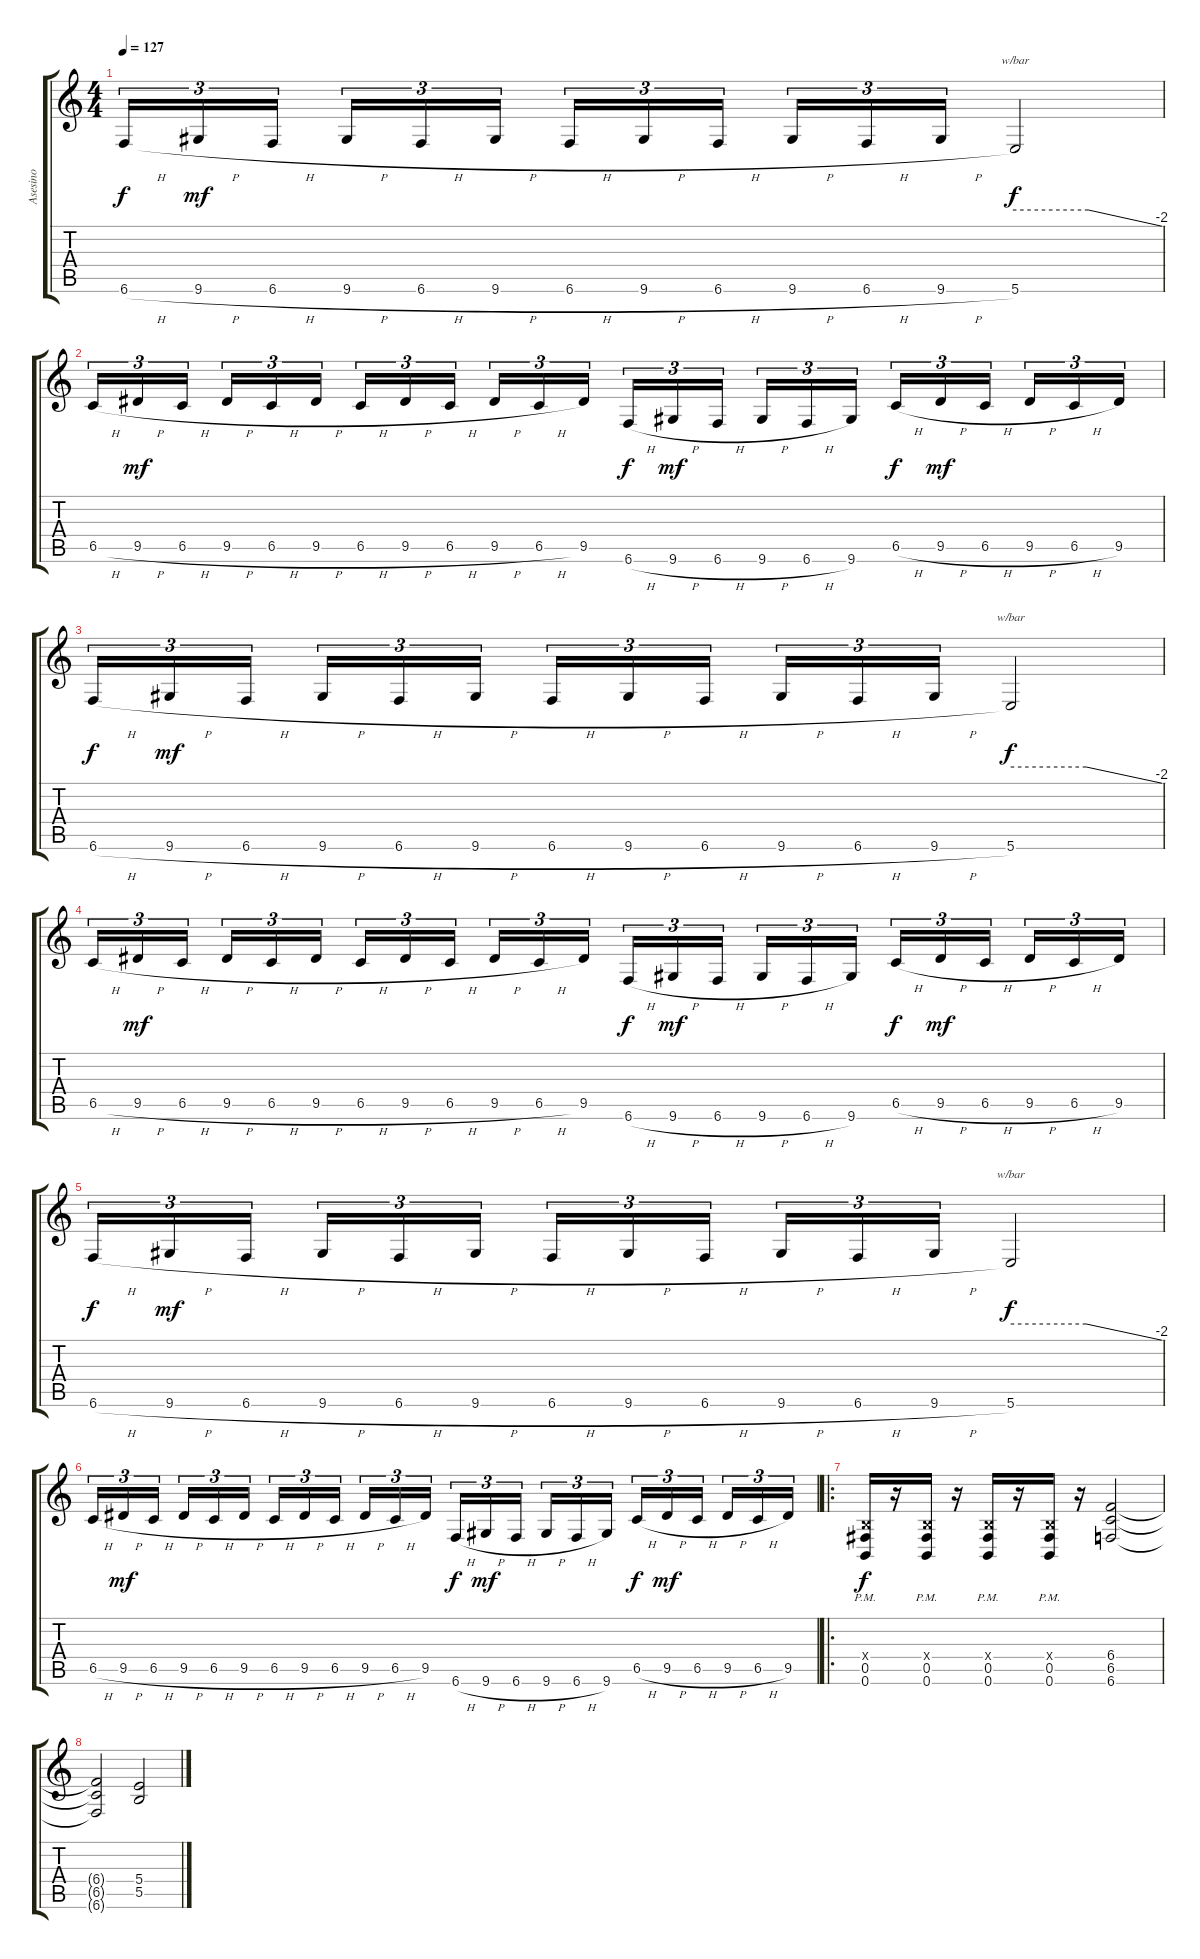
\track ("Asesino" "Asesino") {instrument distortionguitar}
\staff {score tabs}
\tuning (Db4 Ab3 E3 B2 Gb2 B1) {hide}
\ts (4 4)
\tempo 127
\clef g2
\ks c
6.6{h}.16{tu (3 2) dy f} 9.6{h}.16{tu (3 2) dy mf} 6.6{h}.16{tu (3 2)} 9.6{h}.16{tu (3 2)} 6.6{h}.16{tu (3 2)} 9.6{h}.16{tu (3 2)} 6.6{h}.16{tu (3 2)} 9.6{h}.16{tu (3 2)} 6.6{h}.16{tu (3 2)} 9.6{h}.16{tu (3 2)} 6.6{h}.16{tu (3 2)} 9.6{h}.16{tu (3 2)} 5.6.2{tbe (custom default 0 0 30 0 60 -8) dy f} |
6.5{h}.16{tu (3 2)} 9.5{h}.16{tu (3 2) dy mf} 6.5{h}.16{tu (3 2)} 9.5{h}.16{tu (3 2)} 6.5{h}.16{tu (3 2)} 9.5{h}.16{tu (3 2)} 6.5{h}.16{tu (3 2)} 9.5{h}.16{tu (3 2)} 6.5{h}.16{tu (3 2)} 9.5{h}.16{tu (3 2)} 6.5{h}.16{tu (3 2)} 9.5.16{tu (3 2)} 6.6{h}.16{tu (3 2) dy f} 9.6{h}.16{tu (3 2) dy mf} 6.6{h}.16{tu (3 2)} 9.6{h}.16{tu (3 2)} 6.6{h}.16{tu (3 2)} 9.6.16{tu (3 2)} 6.5{h}.16{tu (3 2) dy f} 9.5{h}.16{tu (3 2) dy mf} 6.5{h}.16{tu (3 2)} 9.5{h}.16{tu (3 2)} 6.5{h}.16{tu (3 2)} 9.5.16{tu (3 2)} |
6.6{h}.16{tu (3 2) dy f} 9.6{h}.16{tu (3 2) dy mf} 6.6{h}.16{tu (3 2)} 9.6{h}.16{tu (3 2)} 6.6{h}.16{tu (3 2)} 9.6{h}.16{tu (3 2)} 6.6{h}.16{tu (3 2)} 9.6{h}.16{tu (3 2)} 6.6{h}.16{tu (3 2)} 9.6{h}.16{tu (3 2)} 6.6{h}.16{tu (3 2)} 9.6{h}.16{tu (3 2)} 5.6.2{tbe (custom default 0 0 30 0 60 -8) dy f} |
6.5{h}.16{tu (3 2)} 9.5{h}.16{tu (3 2) dy mf} 6.5{h}.16{tu (3 2)} 9.5{h}.16{tu (3 2)} 6.5{h}.16{tu (3 2)} 9.5{h}.16{tu (3 2)} 6.5{h}.16{tu (3 2)} 9.5{h}.16{tu (3 2)} 6.5{h}.16{tu (3 2)} 9.5{h}.16{tu (3 2)} 6.5{h}.16{tu (3 2)} 9.5.16{tu (3 2)} 6.6{h}.16{tu (3 2) dy f} 9.6{h}.16{tu (3 2) dy mf} 6.6{h}.16{tu (3 2)} 9.6{h}.16{tu (3 2)} 6.6{h}.16{tu (3 2)} 9.6.16{tu (3 2)} 6.5{h}.16{tu (3 2) dy f} 9.5{h}.16{tu (3 2) dy mf} 6.5{h}.16{tu (3 2)} 9.5{h}.16{tu (3 2)} 6.5{h}.16{tu (3 2)} 9.5.16{tu (3 2)} |
6.6{h}.16{tu (3 2) dy f} 9.6{h}.16{tu (3 2) dy mf} 6.6{h}.16{tu (3 2)} 9.6{h}.16{tu (3 2)} 6.6{h}.16{tu (3 2)} 9.6{h}.16{tu (3 2)} 6.6{h}.16{tu (3 2)} 9.6{h}.16{tu (3 2)} 6.6{h}.16{tu (3 2)} 9.6{h}.16{tu (3 2)} 6.6{h}.16{tu (3 2)} 9.6{h}.16{tu (3 2)} 5.6.2{tbe (custom default 0 0 30 0 60 -8) dy f} |
6.5{h}.16{tu (3 2)} 9.5{h}.16{tu (3 2) dy mf} 6.5{h}.16{tu (3 2)} 9.5{h}.16{tu (3 2)} 6.5{h}.16{tu (3 2)} 9.5{h}.16{tu (3 2)} 6.5{h}.16{tu (3 2)} 9.5{h}.16{tu (3 2)} 6.5{h}.16{tu (3 2)} 9.5{h}.16{tu (3 2)} 6.5{h}.16{tu (3 2)} 9.5.16{tu (3 2)} 6.6{h}.16{tu (3 2) dy f} 9.6{h}.16{tu (3 2) dy mf} 6.6{h}.16{tu (3 2)} 9.6{h}.16{tu (3 2)} 6.6{h}.16{tu (3 2)} 9.6.16{tu (3 2)} 6.5{h}.16{tu (3 2) dy f} 9.5{h}.16{tu (3 2) dy mf} 6.5{h}.16{tu (3 2)} 9.5{h}.16{tu (3 2)} 6.5{h}.16{tu (3 2)} 9.5.16{tu (3 2)} |
\ro
(0.4{x} 0.5{pm} 0.6).16{dy f} r.16 (0.4{x} 0.5{pm} 0.6).16 r.16 (0.4{x} 0.5{pm} 0.6).16 r.16 (0.4{x} 0.5{pm} 0.6).16 r.16 (6.4 6.5 6.6).2 |
(6.4{t} 6.5{t} 6.6{t}).2 (5.4 5.5).2
